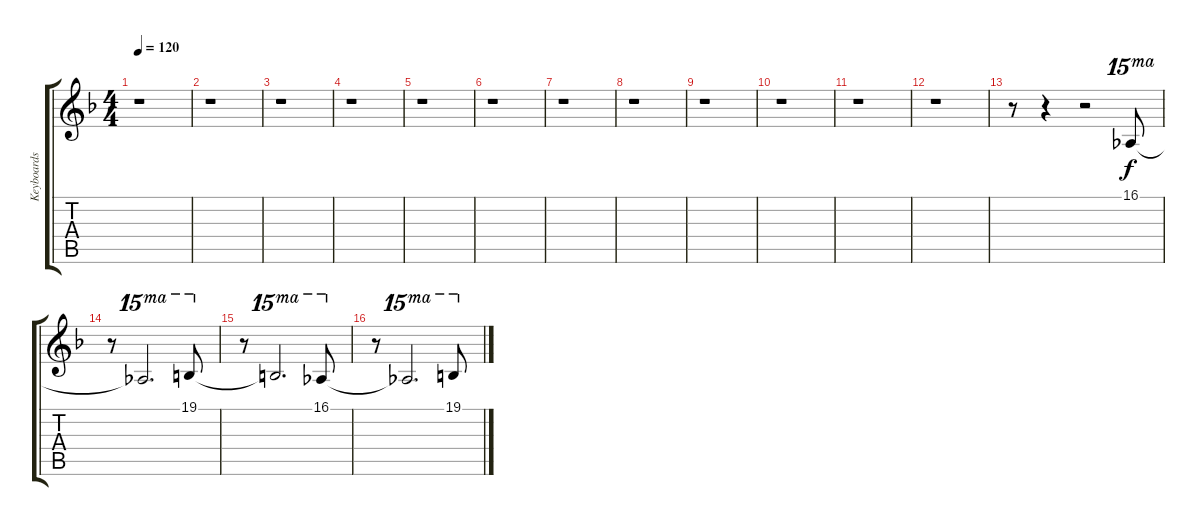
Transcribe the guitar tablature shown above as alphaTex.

\track ("Keyboards" "Keyboards") {instrument harpsichord}
\staff {score tabs}
\tuning (E4 B3 G3 D3 A2 E2) {hide}
\ts (4 4)
\tempo 120
\clef g2
\ks f
r.1{dy f} |
r.1 |
r.1 |
r.1 |
r.1 |
r.1 |
r.1 |
r.1 |
r.1 |
r.1 |
r.1 |
r.1 |
r.8 r.4 r.2 16.1.8{ot 15ma} |
r.8 16.1{t}.2{d ot 15ma} 19.1.8{ot 15ma} |
r.8 19.1{t}.2{d ot 15ma} 16.1.8{ot 15ma} |
r.8 16.1{t}.2{d ot 15ma} 19.1.8{ot 15ma}
